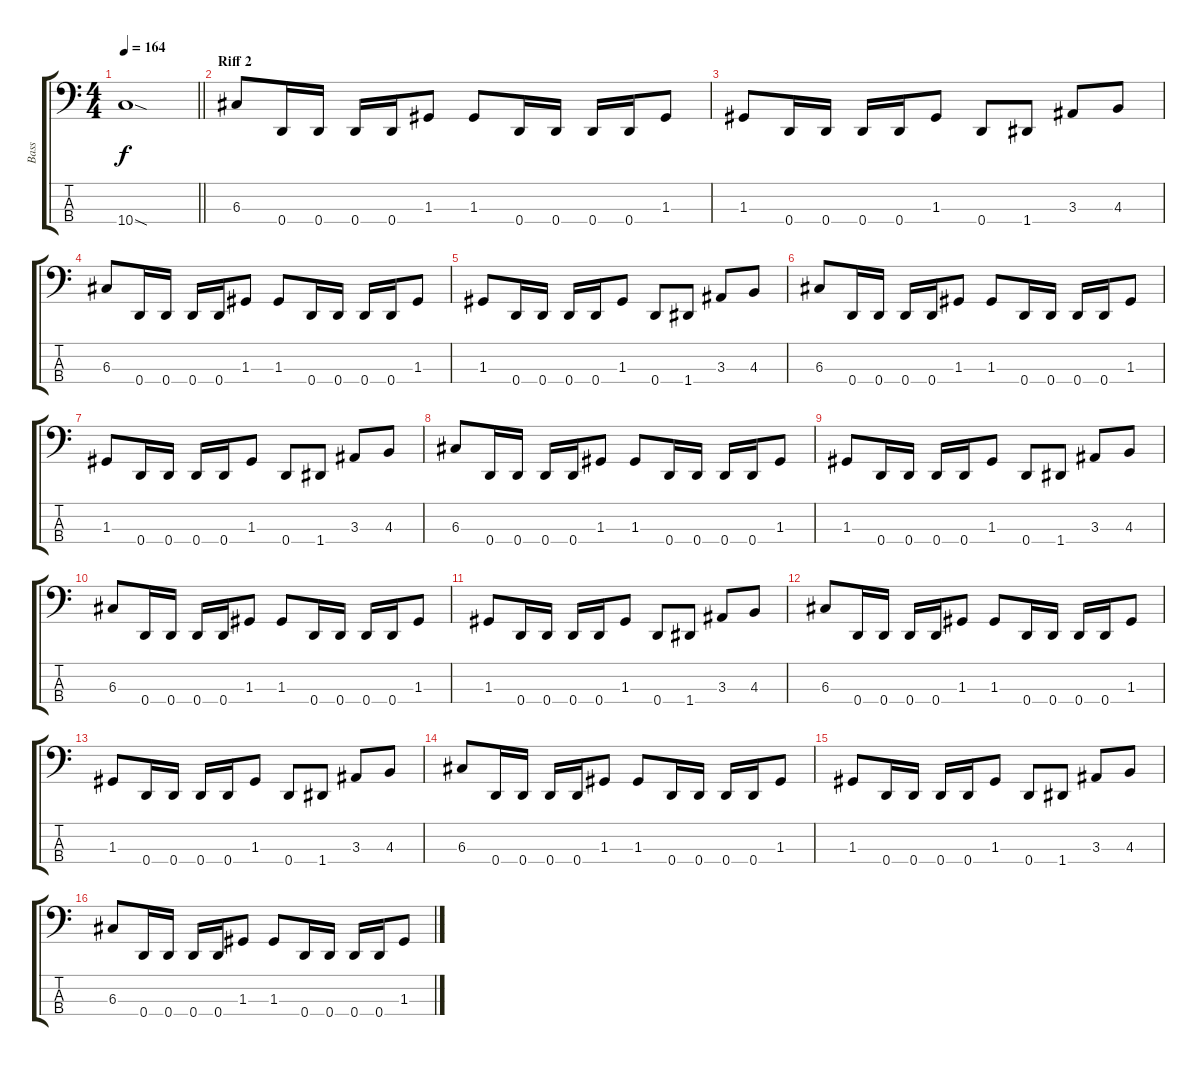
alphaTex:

\track ("Bass" "Bass") {instrument electricbasspick}
\staff {score tabs}
\tuning (F2 C2 G1 D1) {hide}
\ts (4 4)
\tempo 164
\clef f4
\barLineRight lightlight
\ks c
10.4{sod}.1{dy f} |
\section ("" "Riff 2")
6.3.8 0.4.16 0.4.16 0.4.16 0.4.16 1.3.8 1.3.8 0.4.16 0.4.16 0.4.16 0.4.16 1.3.8 |
1.3.8 0.4.16 0.4.16 0.4.16 0.4.16 1.3.8 0.4.8 1.4.8 3.3.8 4.3.8 |
6.3.8 0.4.16 0.4.16 0.4.16 0.4.16 1.3.8 1.3.8 0.4.16 0.4.16 0.4.16 0.4.16 1.3.8 |
1.3.8 0.4.16 0.4.16 0.4.16 0.4.16 1.3.8 0.4.8 1.4.8 3.3.8 4.3.8 |
6.3.8 0.4.16 0.4.16 0.4.16 0.4.16 1.3.8 1.3.8 0.4.16 0.4.16 0.4.16 0.4.16 1.3.8 |
1.3.8 0.4.16 0.4.16 0.4.16 0.4.16 1.3.8 0.4.8 1.4.8 3.3.8 4.3.8 |
6.3.8 0.4.16 0.4.16 0.4.16 0.4.16 1.3.8 1.3.8 0.4.16 0.4.16 0.4.16 0.4.16 1.3.8 |
1.3.8 0.4.16 0.4.16 0.4.16 0.4.16 1.3.8 0.4.8 1.4.8 3.3.8 4.3.8 |
6.3.8 0.4.16 0.4.16 0.4.16 0.4.16 1.3.8 1.3.8 0.4.16 0.4.16 0.4.16 0.4.16 1.3.8 |
1.3.8 0.4.16 0.4.16 0.4.16 0.4.16 1.3.8 0.4.8 1.4.8 3.3.8 4.3.8 |
6.3.8 0.4.16 0.4.16 0.4.16 0.4.16 1.3.8 1.3.8 0.4.16 0.4.16 0.4.16 0.4.16 1.3.8 |
1.3.8 0.4.16 0.4.16 0.4.16 0.4.16 1.3.8 0.4.8 1.4.8 3.3.8 4.3.8 |
6.3.8 0.4.16 0.4.16 0.4.16 0.4.16 1.3.8 1.3.8 0.4.16 0.4.16 0.4.16 0.4.16 1.3.8 |
1.3.8 0.4.16 0.4.16 0.4.16 0.4.16 1.3.8 0.4.8 1.4.8 3.3.8 4.3.8 |
6.3.8 0.4.16 0.4.16 0.4.16 0.4.16 1.3.8 1.3.8 0.4.16 0.4.16 0.4.16 0.4.16 1.3.8
